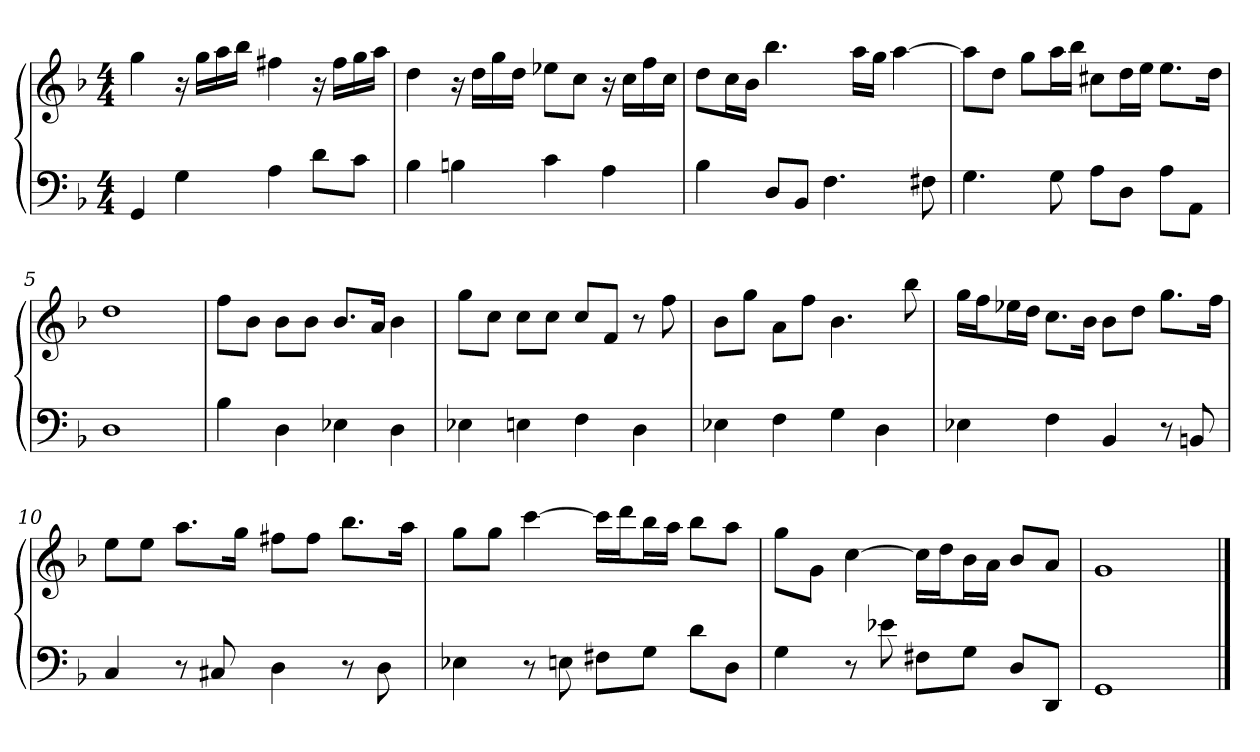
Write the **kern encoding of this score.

**kern	**kern
*part1	*part1
*staff2	*staff1
*k[b-]	*k[b-]
*d:	*d:
*M4/4	*M4/4
=1	=1
4GG	4gg
4G	16r
.	16ggLL
.	16aa
.	16bb-JJ
4A	4ff#X
8dL	16r
.	16ff#LL
8cJ	16gg
.	16aaJJ
=2	=2
4B-	4dd
4Bn	16r
.	16ddLL
.	16gg
.	16ddJJ
4c	8ee-XL
.	8ccJ
4A	16r
.	16ccLL
.	16ff
.	16ccJJ
=3	=3
4B-	8ddL
.	16ccL
.	16b-JJ
8DL	4.bb-
8BB-J	.
4.F	.
.	16aaLL
.	16ggJJ
.	[4aa
8F#X	.
=4	=4
4.G	8aaL]
.	8ddJ
.	8ggL
8G	16aaL
.	16bb-JJ
8AL	8cc#XL
8DJ	16ddL
.	16eeJJ
8AL	8.eeL
8AAJ	.
.	16ddJk
=5	=5
1D	1dd
=6	=6
4B-	8ffL
.	8b-J
4D	8b-L
.	8b-J
4E-X	8.b-L
.	16aJk
4D	4b-
=7	=7
4E-X	8ggL
.	8ccJ
4En	8ccL
.	8ccJ
4F	8ccL
.	8fJ
4D	8r
.	8ff
=8	=8
4E-X	8b-L
.	8ggJ
4F	8aL
.	8ffJ
4G	4.b-
4D	.
.	8bb-
=9	=9
4E-X	16ggLL
.	16ffJ
.	16ee-XL
.	16ddJJ
4F	8.ccL
.	16b-Jk
4BB-	8b-L
.	8ddJ
8r	8.ggL
8BBn	.
.	16ffJk
=10	=10
4C	8eeL
.	8eeJ
8r	8.aaL
8C#X	.
.	16ggJk
4D	8ff#XL
.	8ff#J
8r	8.bb-L
8D	.
.	16aaJk
=11	=11
4E-X	8ggL
.	8ggJ
8r	[4ccc
8En	.
8F#XL	16cccLL]
.	16dddJ
8GJ	16bb-L
.	16aaJJ
8dL	8bb-L
8DJ	8aaJ
=12	=12
4G	8ggL
.	8gJ
8r	[4cc
8e-X	.
8F#XL	16ccLL]
.	16ddJ
8GJ	16b-L
.	16aJJ
8DL	8b-L
8DDJ	8aJ
=13	=13
1GG	1g
==	==
*-	*-
